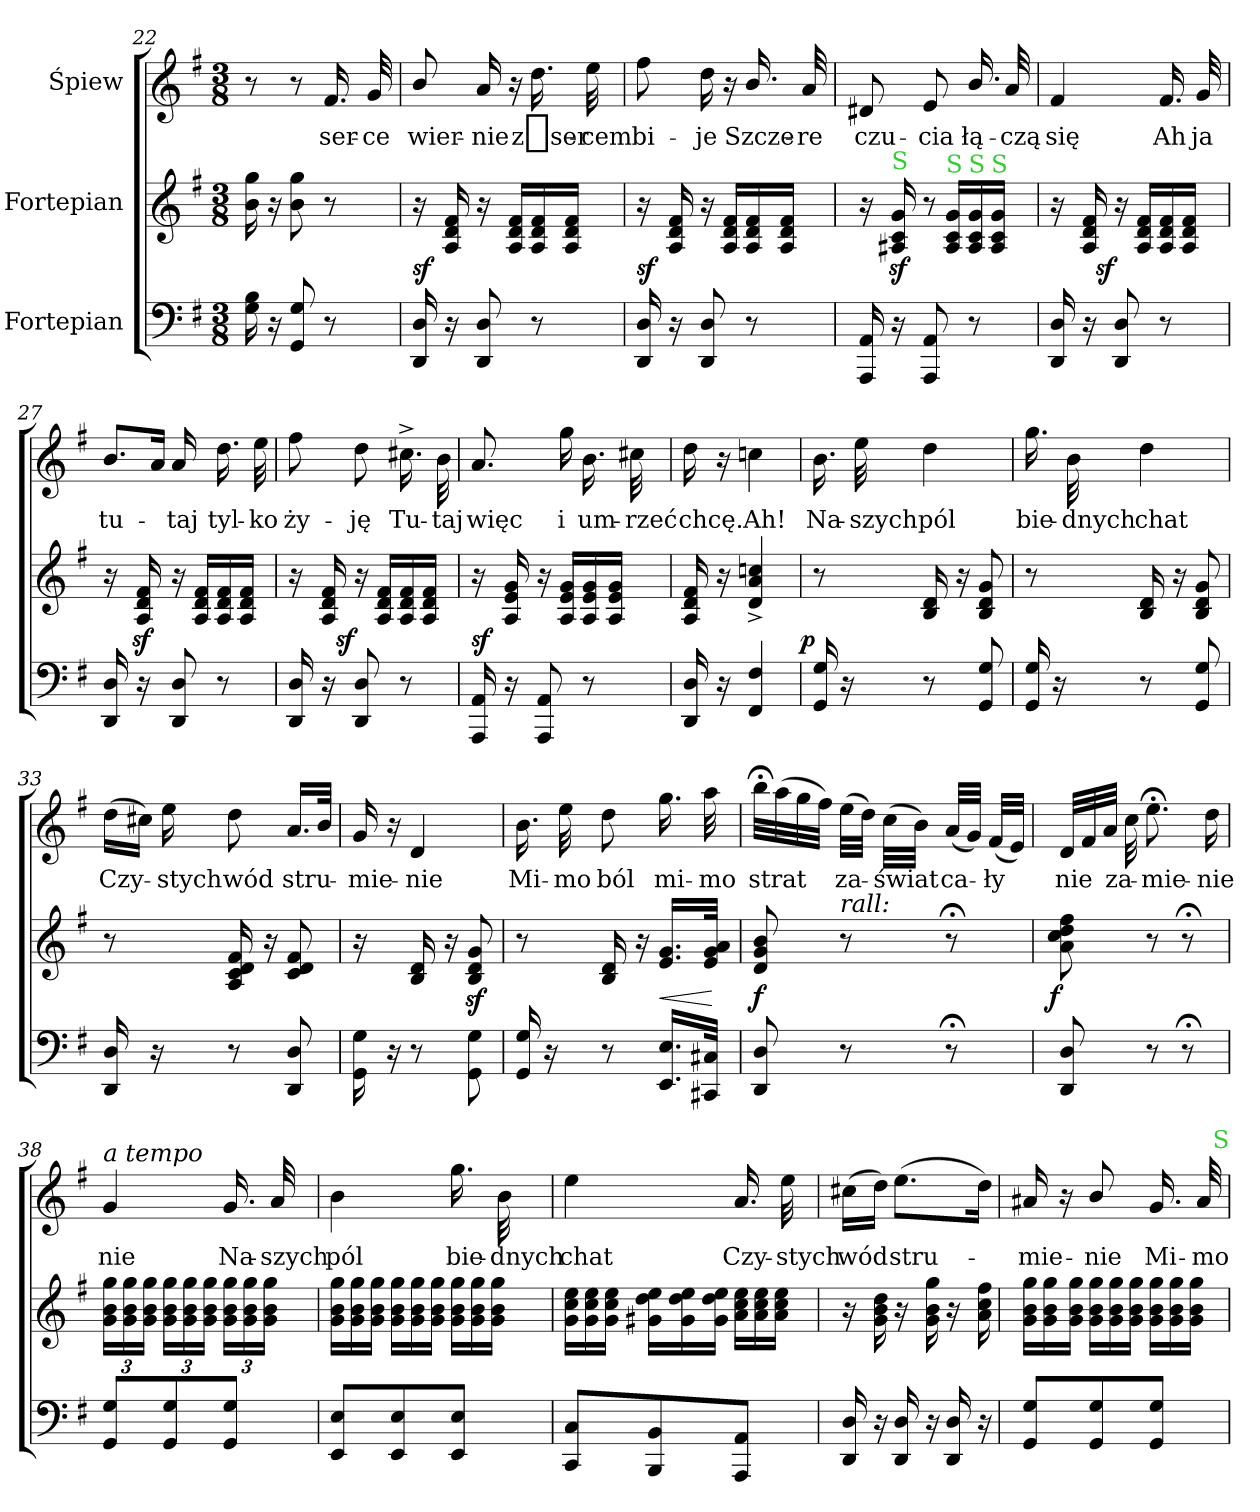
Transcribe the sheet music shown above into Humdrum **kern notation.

**kern	**kern	**dynam	**kern	**text
*part3	*part2	*part2	*part1	*part1
*staff3	*staff2	*staff2	*staff1	*staff1
*I"Fortepian	*I"Fortepian	*	*I"Śpiew	*
*clefF4	*clefG2	*	*clefG2	*
*k[f#]	*k[f#]	*	*k[f#]	*
*M3/8	*M3/8	*	*M3/8	*
=22	=22	=22	=22	=22
16G\ 16B\	16b\ 16gg\	.	8r	.
16r	16r	.	.	.
8GG/ 8G/	8b\ 8gg\	.	8r	.
8r	8r	.	16.f#/	ser-
.	.	.	32g/	-ce
=23	=23	=23	=23	=23
16DD/ 16D/	16r	sf	8b/	wier-
16r	16A/ 16d/ 16f#/	.	.	.
8DD/ 8D/	16r	.	16a/	-nie
.	16A/ 16d/ 16f#/LL	.	16r	.
8r	16A/ 16d/ 16f#/	.	16.dd\	z_ser-
.	16A/ 16d/ 16f#/JJ	.	.	.
.	.	.	32ee\	-cem
=24	=24	=24	=24	=24
16DD/ 16D/	16r	sf	8ff#\	bi-
16r	16A/ 16d/ 16f#/	.	.	.
8DD/ 8D/	16r	.	16dd\	-je
.	16A/ 16d/ 16f#/LL	.	16r	.
8r	16A/ 16d/ 16f#/	.	16.b/	Szcze-
.	16A/ 16d/ 16f#/JJ	.	.	.
.	.	.	32a/	-re
=25	=25	=25	=25	=25
16AAA/ 16AA/	16r	.	8d#X/	czu-
!	!LO:TX:a:color=limegreen:t=S	!	!	!
16r	16A#Xz/ 16cz/ 16gz/	.	.	.
!	!LO:N:vis=8	!	!	!
8AAA/ 8AA/	16r	.	8e/	-cia
!	!LO:TX:a:color=limegreen:t=S	!	!	!
.	16A#/ 16c/ 16g/LL	.	.	.
!	!LO:TX:a:color=limegreen:t=S	!	!	!
8r	16A#/ 16c/ 16g/	.	16.b/	łą-
!	!LO:TX:a:color=limegreen:t=S	!	!	!
.	16A#/ 16c/ 16g/JJ	.	.	.
.	.	.	32a/	-czą
=26	=26	=26	=26	=26
16DD/ 16D/	16r	.	4f#/	się
16r	16A/ 16d/ 16f#/	.	.	.
!	!	!LO:DY:rj	!	!
8DD/ 8D/	16r	sf	.	.
.	16A/ 16d/ 16f#/LL	.	.	.
8r	16A/ 16d/ 16f#/	.	16.f#/	Ah
.	16A/ 16d/ 16f#/JJ	.	.	.
.	.	.	32g/	ja
=27	=27	=27	=27	=27
!	!	!	!LO:N:vis=8.	!
*	*^	*	*	*
16DD/ 16D/	16r	16.ryy	.	16.b/L	tu-
16r	16A/ 16d/ 16f#/	.	.	.	.
!	!	!	!LO:DY:rj	!LO:N:vis=16	!
.	.	4ryy	sf	32a/Jk	.
!	!	!	!	!LO:N:vis=16	!
8DD/ 8D/	16r	.	.	8a/	-taj
.	16A/ 16d/ 16f#/LL	.	.	.	.
8r	16A/ 16d/ 16f#/	.	.	16.dd\	tyl-
.	16A/ 16d/ 16f#/JJ	.	.	.	.
.	.	32ryy	.	32ee\	-ko
*	*v	*v	*	*	*
=28	=28	=28	=28	=28
16DD/ 16D/	16r	.	8ff#\	ży-
16r	16A/ 16d/ 16f#/	.	.	.
!	!	!LO:DY:rj	!	!
8DD/ 8D/	16r	sf	8dd\	-ję
.	16A/ 16d/ 16f#/LL	.	.	.
8r	16A/ 16d/ 16f#/	.	16.cc#X^\	Tu-
.	16A/ 16d/ 16f#/JJ	.	.	.
.	.	.	32b\	-taj
=29	=29	=29	=29	=29
16AAA/ 16AA/	16r	sf	8.a/	więc
16r	16A/ 16e/ 16g/	.	.	.
8AAA/ 8AA/	16r	.	.	.
.	16A/ 16e/ 16g/LL	.	16gg\	i
8r	16A/ 16e/ 16g/	.	16.b\	um-
.	16A/ 16e/ 16g/JJ	.	.	.
.	.	.	32cc#X\	-rzeć
=30	=30	=30	=30	=30
16DD/ 16D/	16A/ 16d/ 16f#/	.	16dd\	chcę.
16r	16r	.	16r	.
4FF#/ 4F#/	4d^/ 4a^/ 4ccn^/	.	4ccn\	Ah!
=31	=31	=31	=31	=31
!	!	!LO:DY:rj	!	!
16GG/ 16G/	8r	p	16.b\	Na-
16r	.	.	.	.
.	.	.	32ee\	-szych
8r	16B/ 16d/	.	4dd\	pól
.	16r	.	.	.
8GG/ 8G/	8B/ 8d/ 8g/	.	.	.
=32	=32	=32	=32	=32
16GG/ 16G/	8r	.	16.gg\	bie-
16r	.	.	.	.
.	.	.	32b\	-dnych
8r	16B/ 16d/	.	4dd\	chat
.	16r	.	.	.
8GG/ 8G/	8B/ 8d/ 8g/	.	.	.
=33	=33	=33	=33	=33
*	*	*	*Xtuplet	*
16DD/ 16D/	8r	.	(24dd\LL	Czy-
.	.	.	24cc#X\JJ)	.
16r	.	.	.	.
.	.	.	24ee\	-stych
8r	16A/ 16c/ 16d/ 16f#/	.	8dd\	wód
.	16r	.	.	.
8DD/ 8D/	8c/ 8d/ 8f#/	.	16.a/LL	stru-
.	.	.	32b/JJk	.
=34	=34	=34	=34	=34
!	!LO:N:vis=16	!	!	!
16GG\ 16G\	8r	.	16g/	-mie-
16r	.	.	16r	.
8r	16B/ 16d/	.	4d/	-nie
.	16r	.	.	.
8GG\ 8G\	8Bz>/ 8dz>/ 8gz>/	.	.	.
=35	=35	=35	=35	=35
16GG/ 16G/	8r	.	16.b\	Mi-
16r	.	.	.	.
.	.	.	32ee\	-mo
8r	16B/ 16d/	.	8dd\	ból
.	16r	.	.	.
!	!	!LO:HP:b	!	!
16.EE/ 16.E/LL	16.e/ 16.g/LL	<	16.gg\	mi-
32CC#X/ 32C#X/JJk	32e/ 32g/ 32a/JJk	.	32aa\	-mo
.	.	[	.	.
=36	=36	=36	=36	=36
8DD/ 8D/	8d/ 8g/ 8b/	f	32bb;<\LLL	strat
.	.	.	(32aa\	.
.	.	.	32gg\	.
.	.	.	32ff#\JJJ)	.
!	!LO:TX:a:i:t=rall&colon;	!	!	!
8r	8r	.	(32ee\LLL	za-
.	.	.	32dd\JJJ)	.
.	.	.	(32cc\LLL	-świat
.	.	.	32b\JJJ)	.
8r;<	8r;<	.	(32a/LLL	ca-
.	.	.	32g/JJJ)	.
.	.	.	(32f#/LLL	-ły
.	.	.	32e/JJJ)	.
=37	=37	=37	=37	=37
!	!	!LO:DY:rj	!	!
8DD/ 8D/	8a\ 8cc\ 8dd\ 8ff#\	f	32d/LLL	nie
.	.	.	32f#/	.
.	.	.	32a/JJJ	.
.	.	.	32cc\	za-
8r	8r	.	8.ee;<\	-mie-
8r;<	8r;<	.	.	.
.	.	.	16dd\	-nie
=38	=38	=38	=38	=38
!	!	!	!LO:TX:a:i:t=a tempo	!
8GG/ 8G/L	24g\ 24b\ 24gg\LL	.	4g/	nie
.	24g\ 24b\ 24gg\	.	.	.
.	24g\ 24b\ 24gg\JJ	.	.	.
8GG/ 8G/	24g\ 24b\ 24gg\LL	.	.	.
.	24g\ 24b\ 24gg\	.	.	.
.	24g\ 24b\ 24gg\JJ	.	.	.
8GG/ 8G/J	24g\ 24b\ 24gg\LL	.	16.g/	Na-
.	24g\ 24b\ 24gg\	.	.	.
.	24g\ 24b\ 24gg\JJ	.	.	.
.	.	.	32a/	-szych
=39	=39	=39	=39	=39
*	*Xtuplet	*	*	*
8EE/ 8E/L	24g\ 24b\ 24gg\LL	.	4b\	pól
.	24g\ 24b\ 24gg\	.	.	.
.	24g\ 24b\ 24gg\JJ	.	.	.
8EE/ 8E/	24g\ 24b\ 24gg\LL	.	.	.
.	24g\ 24b\ 24gg\	.	.	.
.	24g\ 24b\ 24gg\JJ	.	.	.
8EE/ 8E/J	24g\ 24b\ 24gg\LL	.	16.gg\	bie-
.	24g\ 24b\ 24gg\	.	.	.
.	24g\ 24b\ 24gg\JJ	.	.	.
.	.	.	32b\	-dnych
=40	=40	=40	=40	=40
8CC/ 8C/L	24g\ 24cc\ 24ee\LL	.	4ee\	chat
.	24g\ 24cc\ 24ee\	.	.	.
.	24g\ 24cc\ 24ee\JJ	.	.	.
8BBB/ 8BB/	24g#X\ 24dd\ 24ee\LL	.	.	.
.	24g#\ 24dd\ 24ee\	.	.	.
.	24g#\ 24dd\ 24ee\JJ	.	.	.
8AAA/ 8AA/J	24a\ 24cc\ 24ee\LL	.	16.a/	Czy-
.	24a\ 24cc\ 24ee\	.	.	.
.	24a\ 24cc\ 24ee\JJ	.	.	.
.	.	.	32ee\	-stych
=41	=41	=41	=41	=41
16DD/ 16D/	16r	.	(16cc#X\LL	wód
16r	16g\ 16b\ 16dd\	.	16dd\JJ)	.
16DD/ 16D/	16r	.	(8.ee\L	stru-
16r	16g\ 16b\ 16gg\	.	.	.
16DD/ 16D/	16r	.	.	.
16r	16a\ 16cc\ 16ff#\	.	16dd\Jk)	.
=42	=42	=42	=42	=42
8GG/ 8G/L	24g\ 24b\ 24gg\LL	.	16a#X/	-mie-
.	24g\ 24b\ 24gg\	.	.	.
.	.	.	16r	.
.	24g\ 24b\ 24gg\JJ	.	.	.
8GG/ 8G/	24g\ 24b\ 24gg\LL	.	8b/	-nie
.	24g\ 24b\ 24gg\	.	.	.
.	24g\ 24b\ 24gg\JJ	.	.	.
8GG/ 8G/J	24g\ 24b\ 24gg\LL	.	16.g/	Mi-
.	24g\ 24b\ 24gg\	.	.	.
.	24g\ 24b\ 24gg\JJ	.	.	.
.	.	.	32a#/	-mo
!	!	!	!LO:TX:a:color=limegreen:t=S	!
=	=	=	=	=
*-	*-	*-	*-	*-
